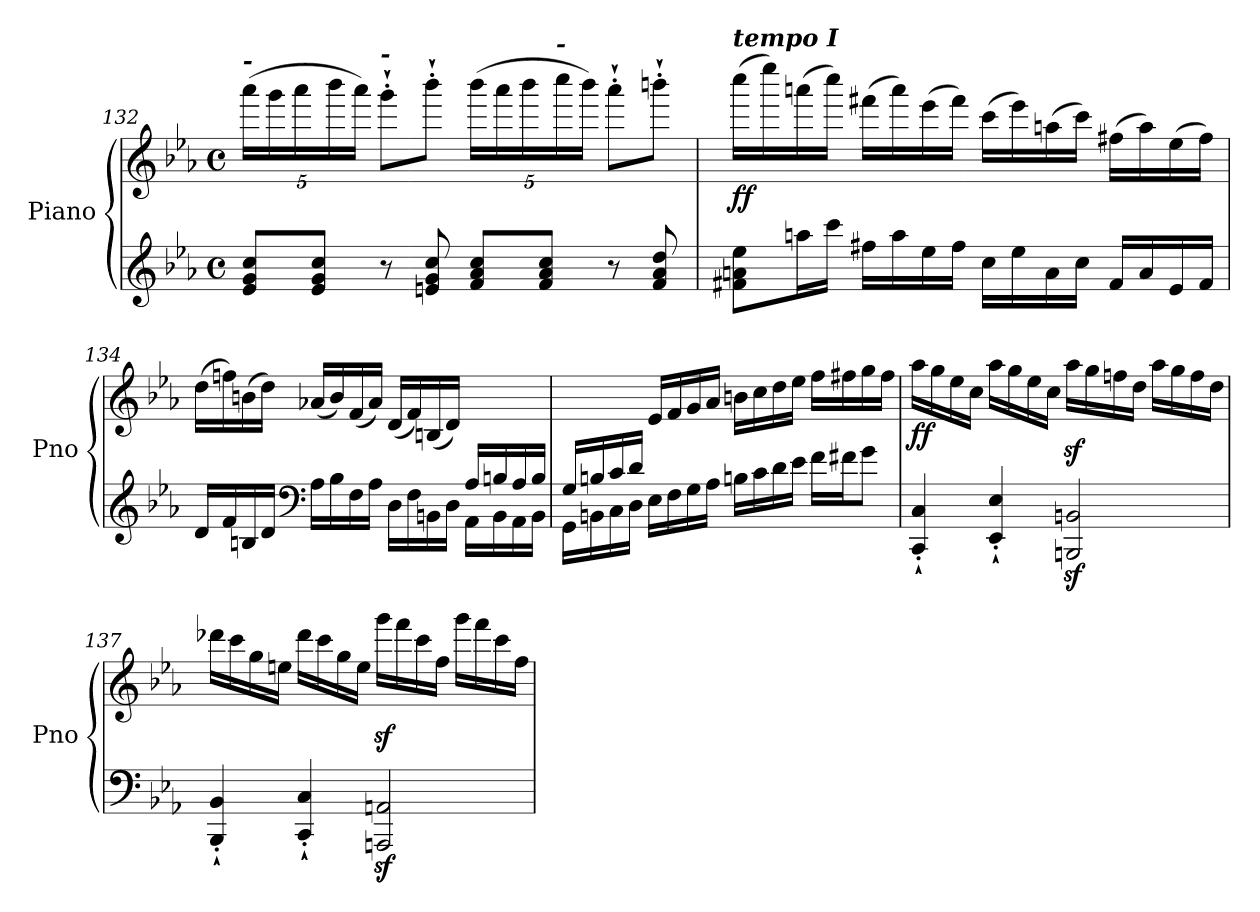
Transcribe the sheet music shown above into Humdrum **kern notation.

**kern	**kern	**dynam
*part1	*part1	*part1
*staff2	*staff1	*staff1/2
*I"Piano	*	*
*I'Pno	*	*
!!LO:LB:g=z
*clefG2	*clefG2	*
*k[b-e-a-]	*k[b-e-a-]	*
*M4/4	*M4/4	*
*met(c)	*met(c)	*
*	*Xbrackettup	*
=132	=132	=132
!	!LO:TX:a:Bi:t=-	!
8e-/ 8g/ 8cc/L	(20aaa-\LL	.
.	20ggg\	.
.	20aaa-\	.
8e-/ 8g/ 8cc/J	.	.
.	20bbb-\	.
.	20aaa-\JJ)	.
!	!LO:TX:a:Bi:t=-	!
8r	8ggg`'\L	.
8en/ 8g/ 8cc/	8bbb-`'\J	.
8f/ 8a-/ 8cc/L	(20bbb-\LL	.
.	20aaa-\	.
.	20bbb-\	.
8f/ 8a-/ 8cc/J	.	.
!	!LO:TX:a:Bi:t=-	!
.	20cccc\	.
.	20bbb-\JJ)	.
8r	8aaa-`'\L	.
8f/ 8a-/ 8dd/	8bbbn`'\J	.
=133	=133	=133
!	!LO:TX:a:Bi:t=tempo I	!
!	!	!LO:DY:b
8f#X\ 8an\ 8ee-\L	(16cccc\LL	ff
.	16eeee-\)	.
16aan\L	(16aaan\	.
16ccc\JJ	16cccc\JJ)	.
16ff#X\LL	(16fff#X\LL	.
16aa\	16aaa\)	.
16ee-\	(16eee-\	.
16ff#\JJ	16fff#\JJ)	.
16cc\LL	(16ccc\LL	.
16ee-\	16eee-\)	.
16a\	(16aa\	.
16cc\JJ	16ccc\JJ)	.
16f#/LL	(16ff#\LL	.
16a/	16aa\)	.
16e-/	(16ee-\	.
16f#/JJ	16ff#\JJ)	.
!!LO:LB:g=z
=134	=134	=134
*^	*	*
2.ryy	16d/LL	(16dd\LL	.
.	16f/	16ffn\)	.
.	16Bn/	(16bn\	.
.	16d/JJ	16dd\JJ)	.
*clefF4	*	*	*
.	16A-\LL	(16a-X/LL	.
.	16B\	16b/)	.
.	16F\	(16f/	.
.	16A-\JJ	16a-/JJ)	.
.	16D\LL	(16d/LL	.
.	16F\	16f/)	.
.	16BBn\	(16Bn/	.
.	16D\JJ	16d/JJ)	.
16A-/LL	16AA-\LL	4ryy	.
16Bn/	16BB\	.	.
16A-/	16AA-\	.	.
16B/JJ	16BB\JJ	.	.
!!LO:PB:g=z
=135	=135	=135	=135
!	!	!	!LO:DY:b
16G/LL	16GG\LL	4ryy	other-dynamics
16Bn/	16BBn\	.	.
16c/	16C\	.	.
16d/JJ	16D\JJ	.	.
2.ryy	16E-\LL	16e-/LL	.
.	16F\	16f/	.
.	16G\	16g/	.
.	16A-\JJ	16a-/JJ	.
.	16Bn\LL	16bn\LL	.
.	16c\	16cc\	.
.	16d\	16dd\	.
.	16e-\JJ	16ee-\JJ	.
.	16f\LL	16ff\LL	.
.	16f#X\J	16ff#X\	.
.	8g\J	16gg\	.
.	.	16ff#\JJ	.
*v	*v	*	*
=136	=136	=136
!	!	!LO:DY:b
4CC/`' 4C/`'	16aa-\LL	ff
.	16gg\	.
.	16ee-\	.
.	16cc\JJ	.
4EE-/`' 4E-/`'	16aa-\LL	.
.	16gg\	.
.	16ee-\	.
.	16cc\JJ	.
2BBBn/z< 2BBn/z<	16aa-z<\LL	.
.	16gg\	.
.	16ffn\	.
.	16dd\JJ	.
.	16aa-\LL	.
.	16gg\	.
.	16ff\	.
.	16dd\JJ	.
!!LO:LB:g=z
=137	=137	=137
4BBB-/`' 4BB-/`'	16ddd-X\LL	.
.	16ccc\	.
.	16gg\	.
.	16een\JJ	.
4CC/`' 4C/`'	16ddd-\LL	.
.	16ccc\	.
.	16gg\	.
.	16ee\JJ	.
2AAAn/z< 2AAn/z<	16gggz<\LL	.
.	16fff\	.
.	16ccc\	.
.	16ff\JJ	.
.	16ggg\LL	.
.	16fff\	.
.	16ccc\	.
.	16ff\JJ	.
=	=	=
*-	*-	*-
